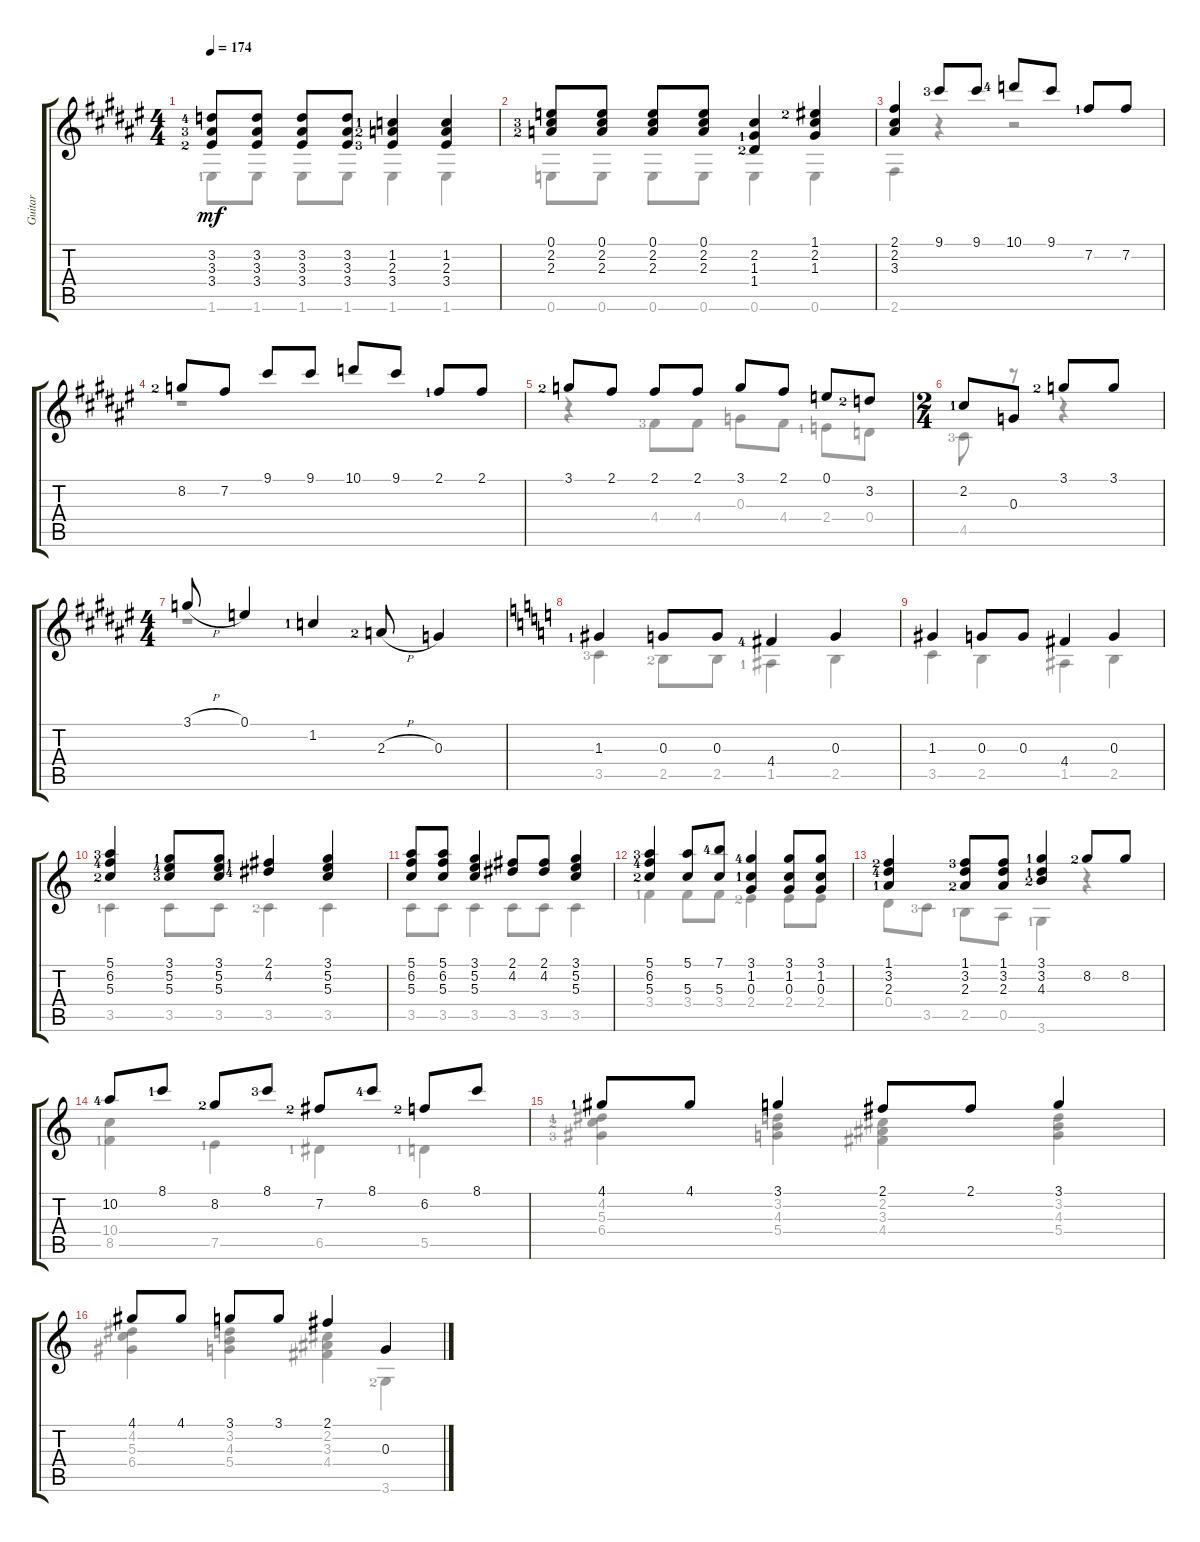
\track ("Guitar" "Guitar") {instrument acousticguitarnylon}
\staff {score tabs}
\tuning (E4 B3 G3 D3 A2 E2) {hide}
\voice
\ts (4 4)
\tempo 174
\clef g2
\ks f#
(3.2{lf 5} 3.3{lf 4} 3.4{lf 3}).8{dy mf} (3.2 3.3 3.4).8 (3.2 3.3 3.4).8 (3.2 3.3 3.4).8 (1.2{lf 2} 2.3{lf 3} 3.4{lf 4}).4 (1.2 2.3 3.4).4 |
(0.1 2.2{lf 4} 2.3{lf 3}).8 (0.1 2.2 2.3).8 (0.1 2.2 2.3).8 (0.1 2.2 2.3).8 (2.2 1.3{lf 2} 1.4{lf 3}).4 (1.1{lf 3} 2.2 1.3).4 |
(2.1 2.2 3.3).4 9.1{lf 4}.8 9.1.8 10.1{lf 5}.8 9.1.8 7.2{lf 2}.8 7.2.8 |
8.2{lf 3}.8 7.2.8 9.1.8 9.1.8 10.1.8 9.1.8 2.1{lf 2}.8 2.1.8 |
3.1{lf 3}.8 2.1.8 2.1.8 2.1.8 3.1.8 2.1.8 0.1.8 3.2{lf 3}.8 |
\ts (2 4)
2.2{lf 2}.8 0.3.8 3.1{lf 3}.8 3.1.8 |
\ts (4 4)
3.1{h}.8 0.1.4 1.2{lf 2}.4 2.3{h lf 3}.8 0.3.4 |
\ks c
1.3{lf 2}.4 0.3.8 0.3.8 4.4{lf 5}.4 0.3.4 |
1.3.4 0.3.8 0.3.8 4.4.4 0.3.4 |
(5.1{lf 4} 6.2{lf 5} 5.3{lf 3}).4 (3.1{lf 2} 5.2{lf 5} 5.3{lf 4}).8 (3.1 5.2 5.3).8 (2.1{lf 2} 4.2{lf 5}).4 (3.1 5.2 5.3).4 |
(5.1 6.2 5.3).8 (5.1 6.2 5.3).8 (3.1 5.2 5.3).4 (2.1 4.2).8 (2.1 4.2).8 (3.1 5.2 5.3).4 |
(5.1{lf 4} 6.2{lf 5} 5.3{lf 3}).4 (5.1 5.3).8 (7.1{lf 5} 5.3).8 (3.1{lf 5} 1.2{lf 2} 0.3).4 (3.1 1.2 0.3).8 (3.1 1.2 0.3).8 |
(1.1{lf 3} 3.2{lf 5} 2.3{lf 2}).4 (1.1{lf 4} 3.2 2.3{lf 3}).8 (1.1 3.2 2.3).8 (3.1{lf 2} 3.2{lf 2} 4.3{lf 3}).4 8.2{lf 3}.8 8.2.8 |
10.2{lf 5}.8 8.1{lf 2}.8 8.2{lf 3}.8 8.1{lf 4}.8 7.2{lf 3}.8 8.1{lf 5}.8 6.2{lf 3}.8 8.1.8 |
4.1{lf 2}.8 4.1.8 3.1.4 2.1.8 2.1.8 3.1.4 |
4.1.8 4.1.8 3.1.8 3.1.8 2.1.4 0.3.4
\voice
\clef g2
\ottava regular
\simile none
\ks f#
1.6{lf 2}.8{dy mf} 1.6.8 1.6.8 1.6.8 1.6.4 1.6.4 |
0.6.8 0.6.8 0.6.8 0.6.8 0.6.4 0.6.4 |
2.6.4 r.4 r.2 |
r.1 |
r.4 4.4{lf 4}.8 4.4.8 0.3.8 4.4.8 2.4{lf 2}.8 0.4.8 |
4.5{lf 4}.8 r.8 r.4 |
r.1 |
\ks c
3.5{lf 4}.4 2.5{lf 3}.8 2.5.8 1.5{lf 2}.4 2.5.4 |
3.5.4 2.5.4 1.5.4 2.5.4 |
3.5{lf 2}.4 3.5.8 3.5.8 3.5{lf 3}.4 3.5.4 |
3.5.8 3.5.8 3.5.4 3.5.8 3.5.8 3.5.4 |
3.4{lf 2}.4 3.4.8 3.4.8 2.4{lf 3}.4 2.4.8 2.4.8 |
0.4.8 3.5{lf 4}.8 2.5{lf 2}.8 0.5.8 3.6{lf 2}.4 r.4 |
(10.4 8.5{lf 2}).4 7.5{lf 2}.4 6.5{lf 2}.4 5.5{lf 2}.4 |
(4.2{lf 2} 5.3{lf 3} 6.4{lf 4}).4 (3.2 4.3 5.4).4 (2.2 3.3 4.4).4 (3.2 4.3 5.4).4 |
(4.2 5.3 6.4).4 (3.2 4.3 5.4).4 (2.2 3.3 4.4).4 3.6{lf 3}.4
